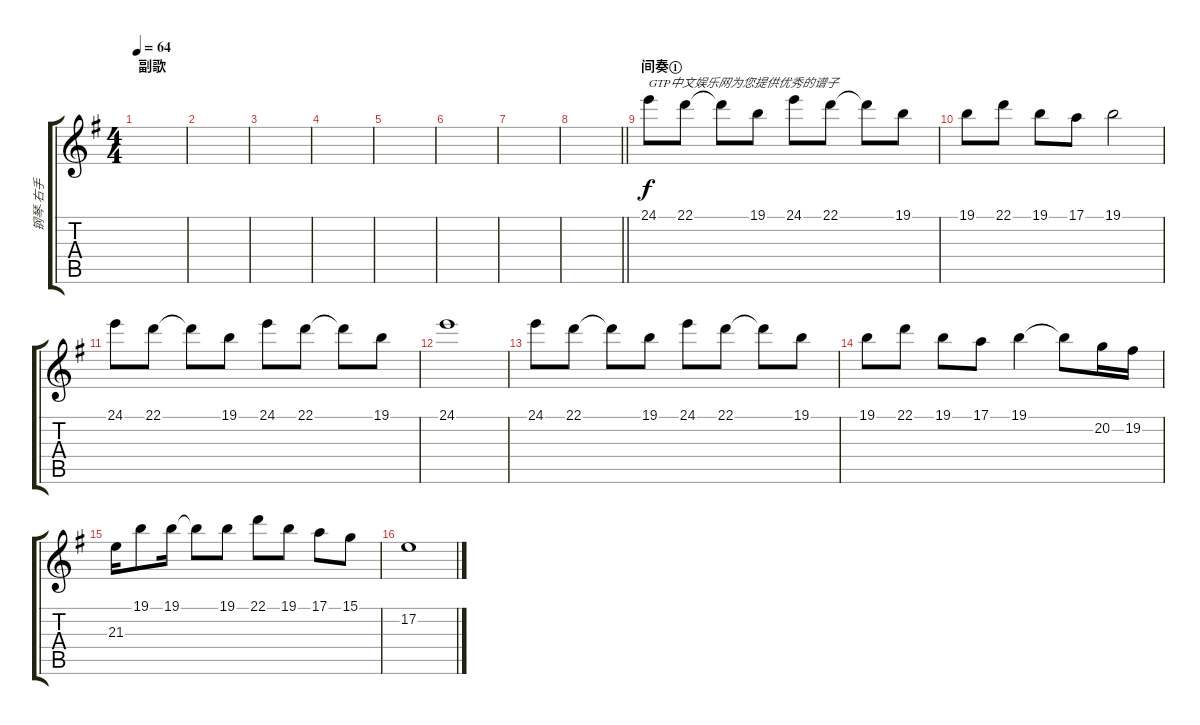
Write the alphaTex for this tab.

\track ("钢琴-右手" "钢琴-右手") {instrument brightacousticpiano}
\staff {score tabs}
\tuning (E4 B3 G3 D3 A2 E2) {hide}
\ts (4 4)
\section ("" "副歌")
\tempo 64
\clef g2
\ks g
|
|
|
|
|
|
|
\barLineRight lightlight
|
\section ("" "间奏①")
24.1.8{txt "GTP中文娱乐网为您提供优秀的谱子"} 22.1.8 22.1{t}.8 19.1.8 24.1.8 22.1.8 22.1{t}.8 19.1.8 |
19.1.8 22.1.8 19.1.8 17.1.8 19.1.2 |
24.1.8 22.1.8 22.1{t}.8 19.1.8 24.1.8 22.1.8 22.1{t}.8 19.1.8 |
24.1.1 |
24.1.8 22.1.8 22.1{t}.8 19.1.8 24.1.8 22.1.8 22.1{t}.8 19.1.8 |
19.1.8 22.1.8 19.1.8 17.1.8 19.1.4 19.1{t}.8 20.2.16 19.2.16 |
21.3.16 19.1.8 19.1.16 19.1{t}.8 19.1.8 22.1.8 19.1.8 17.1.8 15.1.8 |
17.2.1
